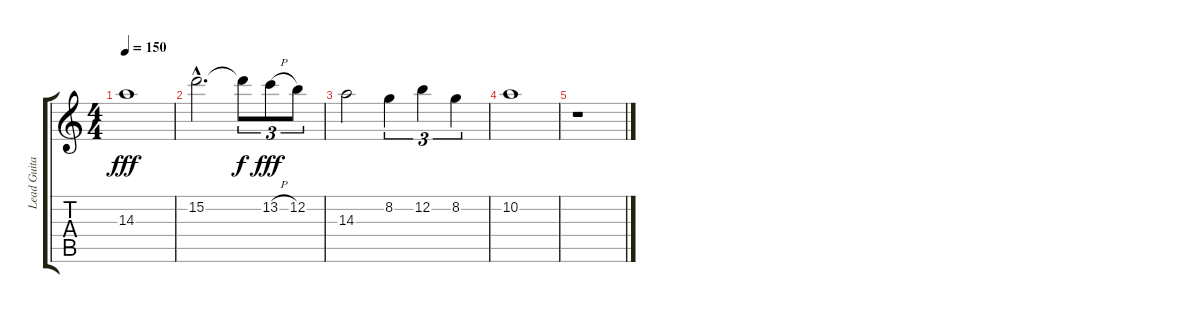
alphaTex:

\track ("Lead Guitar" "Lead Guita") {instrument distortionguitar}
\staff {score tabs}
\tuning (E4 B3 G3 D3 A2 E2) {hide}
\ts (4 4)
\tempo 150
\clef g2
\ks c
14.3.1{dy fff} |
15.2{hac}.2{d} 15.2{t}.8{tu (3 2) dy f} 13.2{h}.8{tu (3 2) dy fff} 12.2.8{tu (3 2)} |
14.3.2 8.2.4{tu (3 2)} 12.2.4{tu (3 2)} 8.2.4{tu (3 2)} |
10.2.1 |
r.1
